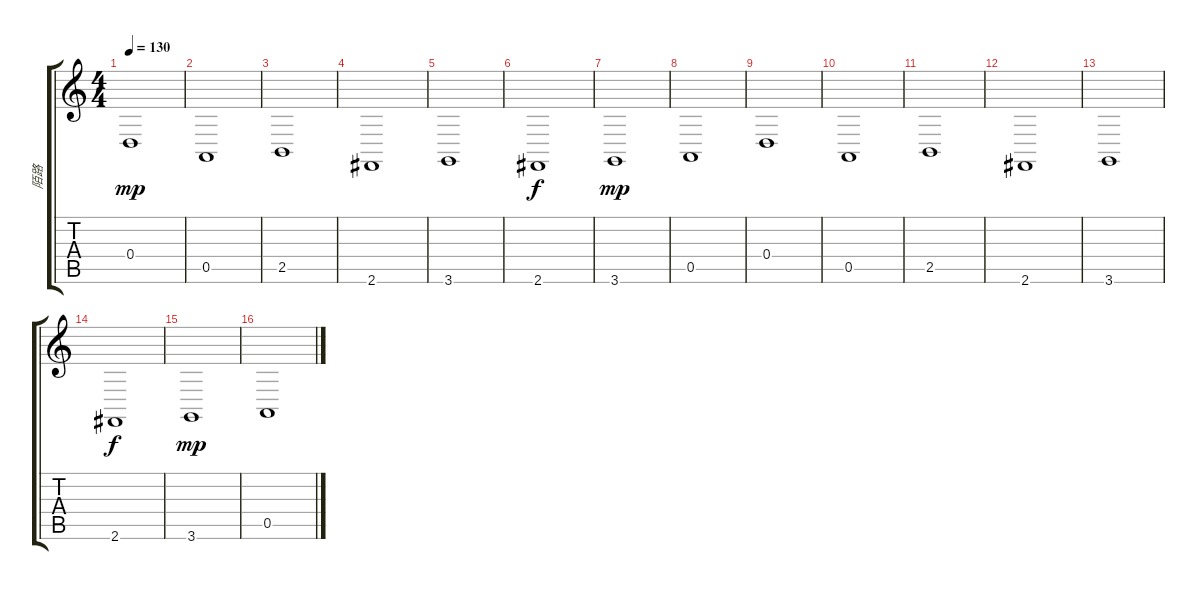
\track ("陌路" "陌路") {instrument musicbox}
\staff {score tabs}
\tuning (E4 B3 G3 D3 A2 E2) {hide}
\ts (4 4)
\tempo 130
\clef g2
\ks c
0.4.1{dy mp} |
0.5.1 |
2.5.1 |
2.6.1 |
3.6.1 |
2.6.1{dy f} |
3.6.1{dy mp} |
0.5.1 |
0.4.1 |
0.5.1 |
2.5.1 |
2.6.1 |
3.6.1 |
2.6.1{dy f} |
3.6.1{dy mp} |
0.5.1
